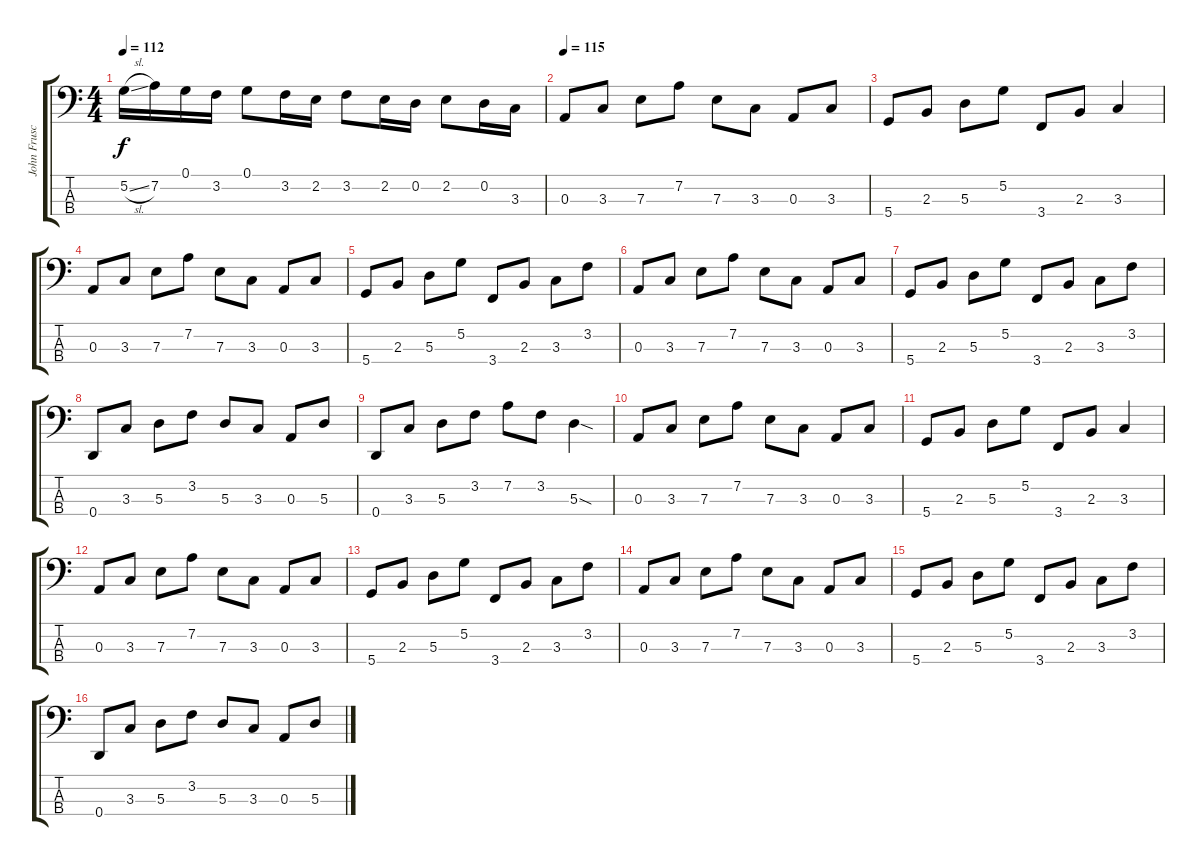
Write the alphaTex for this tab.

\track ("John Frusciante" "John Frusc") {instrument electricbassfinger}
\staff {score tabs}
\tuning (G2 D2 A1 D1) {hide}
\ts (4 4)
\tempo 112
\clef f4
\ks c
5.2{sl}.16{dy f} 7.2.16 0.1.16 3.2.16 0.1.8 3.2.16 2.2.16 3.2.8 2.2.16 0.2.16 2.2.8 0.2.16 3.3.16 |
\tempo 115
0.3.8 3.3.8 7.3.8 7.2.8 7.3.8 3.3.8 0.3.8 3.3.8 |
5.4.8 2.3.8 5.3.8 5.2.8 3.4.8 2.3.8 3.3.4 |
0.3.8 3.3.8 7.3.8 7.2.8 7.3.8 3.3.8 0.3.8 3.3.8 |
5.4.8 2.3.8 5.3.8 5.2.8 3.4.8 2.3.8 3.3.8 3.2.8 |
0.3.8 3.3.8 7.3.8 7.2.8 7.3.8 3.3.8 0.3.8 3.3.8 |
5.4.8 2.3.8 5.3.8 5.2.8 3.4.8 2.3.8 3.3.8 3.2.8 |
0.4.8 3.3.8 5.3.8 3.2.8 5.3.8 3.3.8 0.3.8 5.3.8 |
0.4.8 3.3.8 5.3.8 3.2.8 7.2.8 3.2.8 5.3{sod}.4 |
0.3.8 3.3.8 7.3.8 7.2.8 7.3.8 3.3.8 0.3.8 3.3.8 |
5.4.8 2.3.8 5.3.8 5.2.8 3.4.8 2.3.8 3.3.4 |
0.3.8 3.3.8 7.3.8 7.2.8 7.3.8 3.3.8 0.3.8 3.3.8 |
5.4.8 2.3.8 5.3.8 5.2.8 3.4.8 2.3.8 3.3.8 3.2.8 |
0.3.8 3.3.8 7.3.8 7.2.8 7.3.8 3.3.8 0.3.8 3.3.8 |
5.4.8 2.3.8 5.3.8 5.2.8 3.4.8 2.3.8 3.3.8 3.2.8 |
0.4.8 3.3.8 5.3.8 3.2.8 5.3.8 3.3.8 0.3.8 5.3.8
